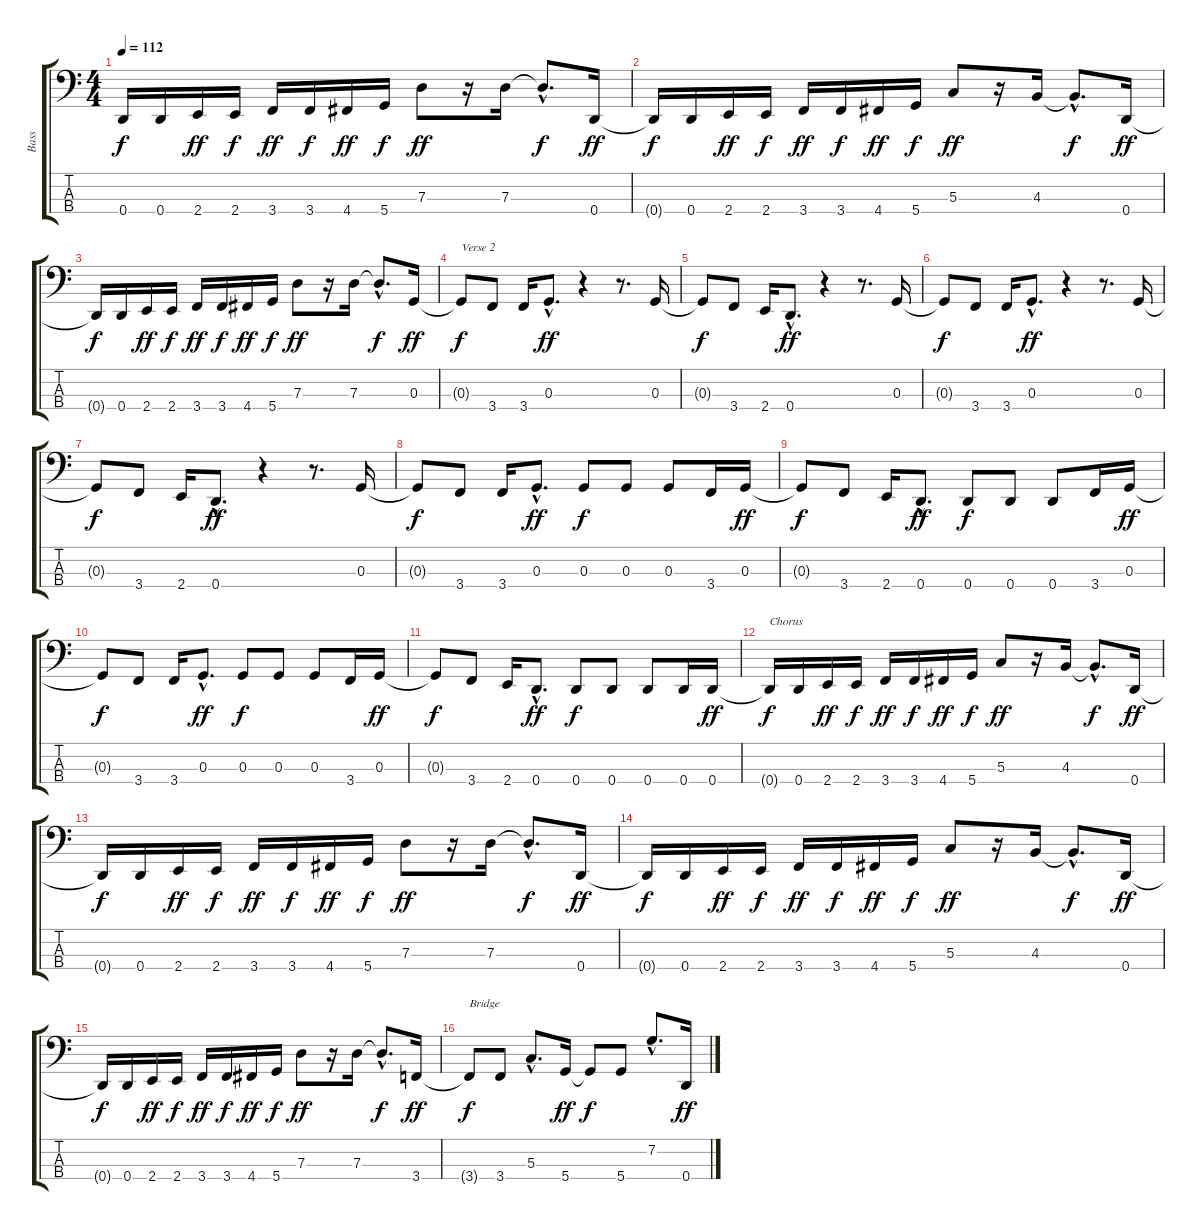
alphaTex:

\track ("Bass" "Bass") {instrument electricbassfinger}
\staff {score tabs}
\tuning (F2 C2 G1 D1) {hide}
\ts (4 4)
\tempo 112
\clef f4
\ks c
0.4{t}.16{dy f} 0.4.16 2.4.16{dy ff} 2.4.16{dy f} 3.4.16{dy ff} 3.4.16{dy f} 4.4.16{dy ff} 5.4.16{dy f} 7.3.8{dy ff} r.16 7.3.16 7.3{hac t}.8{d dy f} 0.4.16{dy ff} |
0.4{t}.16{dy f} 0.4.16 2.4.16{dy ff} 2.4.16{dy f} 3.4.16{dy ff} 3.4.16{dy f} 4.4.16{dy ff} 5.4.16{dy f} 5.3.8{dy ff} r.16 4.3.16 4.3{hac t}.8{d dy f} 0.4.16{dy ff} |
0.4{t}.16{dy f} 0.4.16 2.4.16{dy ff} 2.4.16{dy f} 3.4.16{dy ff} 3.4.16{dy f} 4.4.16{dy ff} 5.4.16{dy f} 7.3.8{dy ff} r.16 7.3.16 7.3{hac t}.8{d dy f} 0.3.16{dy ff} |
0.3{t}.8{txt "Verse 2" dy f} 3.4.8 3.4.16 0.3{hac}.8{d dy ff} r.4 r.8{d} 0.3.16 |
0.3{t}.8{dy f} 3.4.8 2.4.16 0.4{hac}.8{d dy ff} r.4 r.8{d} 0.3.16 |
0.3{t}.8{dy f} 3.4.8 3.4.16 0.3{hac}.8{d dy ff} r.4 r.8{d} 0.3.16 |
0.3{t}.8{dy f} 3.4.8 2.4.16 0.4{hac}.8{d dy ff} r.4 r.8{d} 0.3.16 |
0.3{t}.8{dy f} 3.4.8 3.4.16 0.3{hac}.8{d dy ff} 0.3.8{dy f} 0.3.8 0.3.8 3.4.16 0.3.16{dy ff} |
0.3{t}.8{dy f} 3.4.8 2.4.16 0.4{hac}.8{d dy ff} 0.4.8{dy f} 0.4.8 0.4.8 3.4.16 0.3.16{dy ff} |
0.3{t}.8{dy f} 3.4.8 3.4.16 0.3{hac}.8{d dy ff} 0.3.8{dy f} 0.3.8 0.3.8 3.4.16 0.3.16{dy ff} |
0.3{t}.8{dy f} 3.4.8 2.4.16 0.4{hac}.8{d dy ff} 0.4.8{dy f} 0.4.8 0.4.8 0.4.16 0.4.16{dy ff} |
0.4{t}.16{txt "Chorus" dy f} 0.4.16 2.4.16{dy ff} 2.4.16{dy f} 3.4.16{dy ff} 3.4.16{dy f} 4.4.16{dy ff} 5.4.16{dy f} 5.3.8{dy ff} r.16 4.3.16 4.3{hac t}.8{d dy f} 0.4.16{dy ff} |
0.4{t}.16{dy f} 0.4.16 2.4.16{dy ff} 2.4.16{dy f} 3.4.16{dy ff} 3.4.16{dy f} 4.4.16{dy ff} 5.4.16{dy f} 7.3.8{dy ff} r.16 7.3.16 7.3{hac t}.8{d dy f} 0.4.16{dy ff} |
0.4{t}.16{dy f} 0.4.16 2.4.16{dy ff} 2.4.16{dy f} 3.4.16{dy ff} 3.4.16{dy f} 4.4.16{dy ff} 5.4.16{dy f} 5.3.8{dy ff} r.16 4.3.16 4.3{hac t}.8{d dy f} 0.4.16{dy ff} |
0.4{t}.16{dy f} 0.4.16 2.4.16{dy ff} 2.4.16{dy f} 3.4.16{dy ff} 3.4.16{dy f} 4.4.16{dy ff} 5.4.16{dy f} 7.3.8{dy ff} r.16 7.3.16 7.3{hac t}.8{d dy f} 3.4.16{dy ff} |
3.4{t}.8{txt "Bridge" dy f} 3.4.8 5.3{hac}.8{d} 5.4.16{dy ff} 5.4{t}.8{dy f} 5.4.8 7.2{hac}.8{d} 0.4.16{dy ff}
